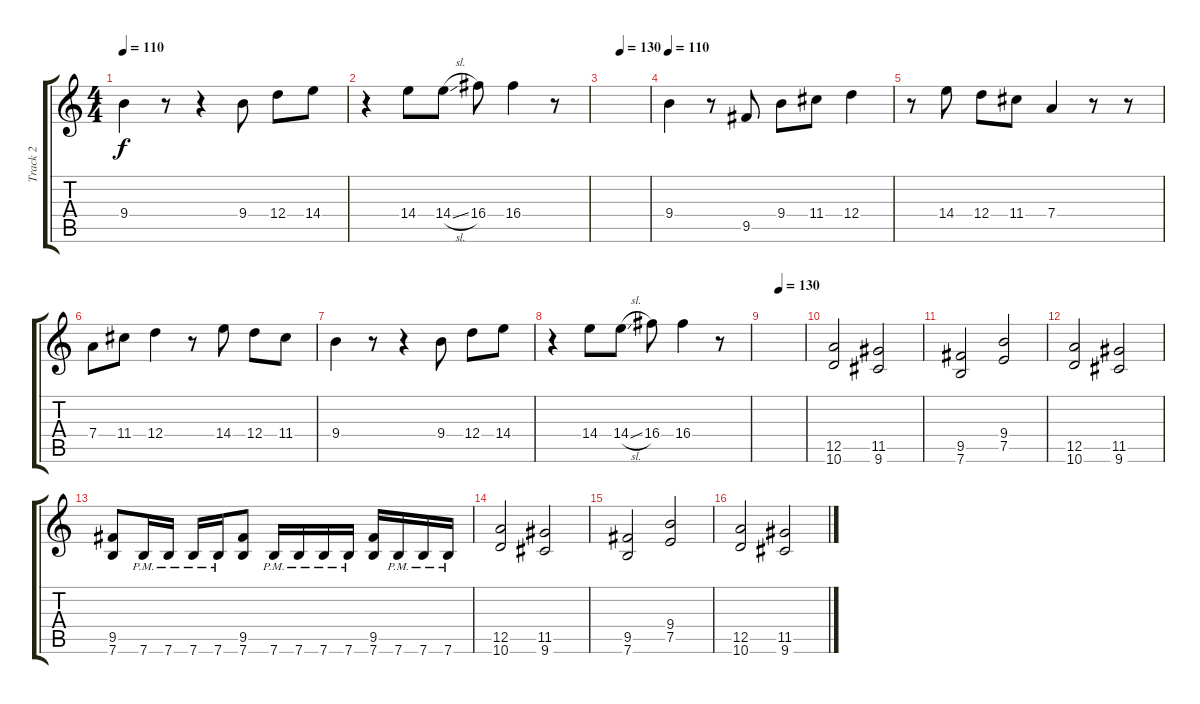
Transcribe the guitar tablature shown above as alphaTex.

\track ("Track 2" "Track 2") {instrument distortionguitar}
\staff {score tabs}
\tuning (E4 B3 G3 D3 A2 E2) {hide}
\ts (4 4)
\tempo 110
\clef g2
\ks c
9.4.4{dy f} r.8 r.4 9.4.8 12.4.8 14.4.8 |
r.4 14.4.8 14.4{sl}.8 16.4.8 16.4.4 r.8 |
\tempo (130 0.375)
|
\tempo 110
9.4.4 r.8 9.5.8 9.4.8 11.4.8 12.4.4 |
r.8 14.4.8 12.4.8 11.4.8 7.4.4 r.8 r.8 |
7.4.8 11.4.8 12.4.4 r.8 14.4.8 12.4.8 11.4.8 |
9.4.4 r.8 r.4 9.4.8 12.4.8 14.4.8 |
r.4 14.4.8 14.4{sl}.8 16.4.8 16.4.4 r.8 |
\tempo (130 0.375)
|
(12.5 10.6).2 (11.5 9.6).2 |
(9.5 7.6).2 (9.4 7.5).2 |
(12.5 10.6).2 (11.5 9.6).2 |
(9.5 7.6).8 7.6{pm}.16 7.6{pm}.16 7.6{pm}.16 7.6{pm}.16 (9.5 7.6).8 7.6{pm}.16 7.6{pm}.16 7.6{pm}.16 7.6{pm}.16 (9.5 7.6).16 7.6{pm}.16 7.6{pm}.16 7.6{pm}.16 |
(12.5 10.6).2 (11.5 9.6).2 |
(9.5 7.6).2 (9.4 7.5).2 |
(12.5 10.6).2 (11.5 9.6).2
